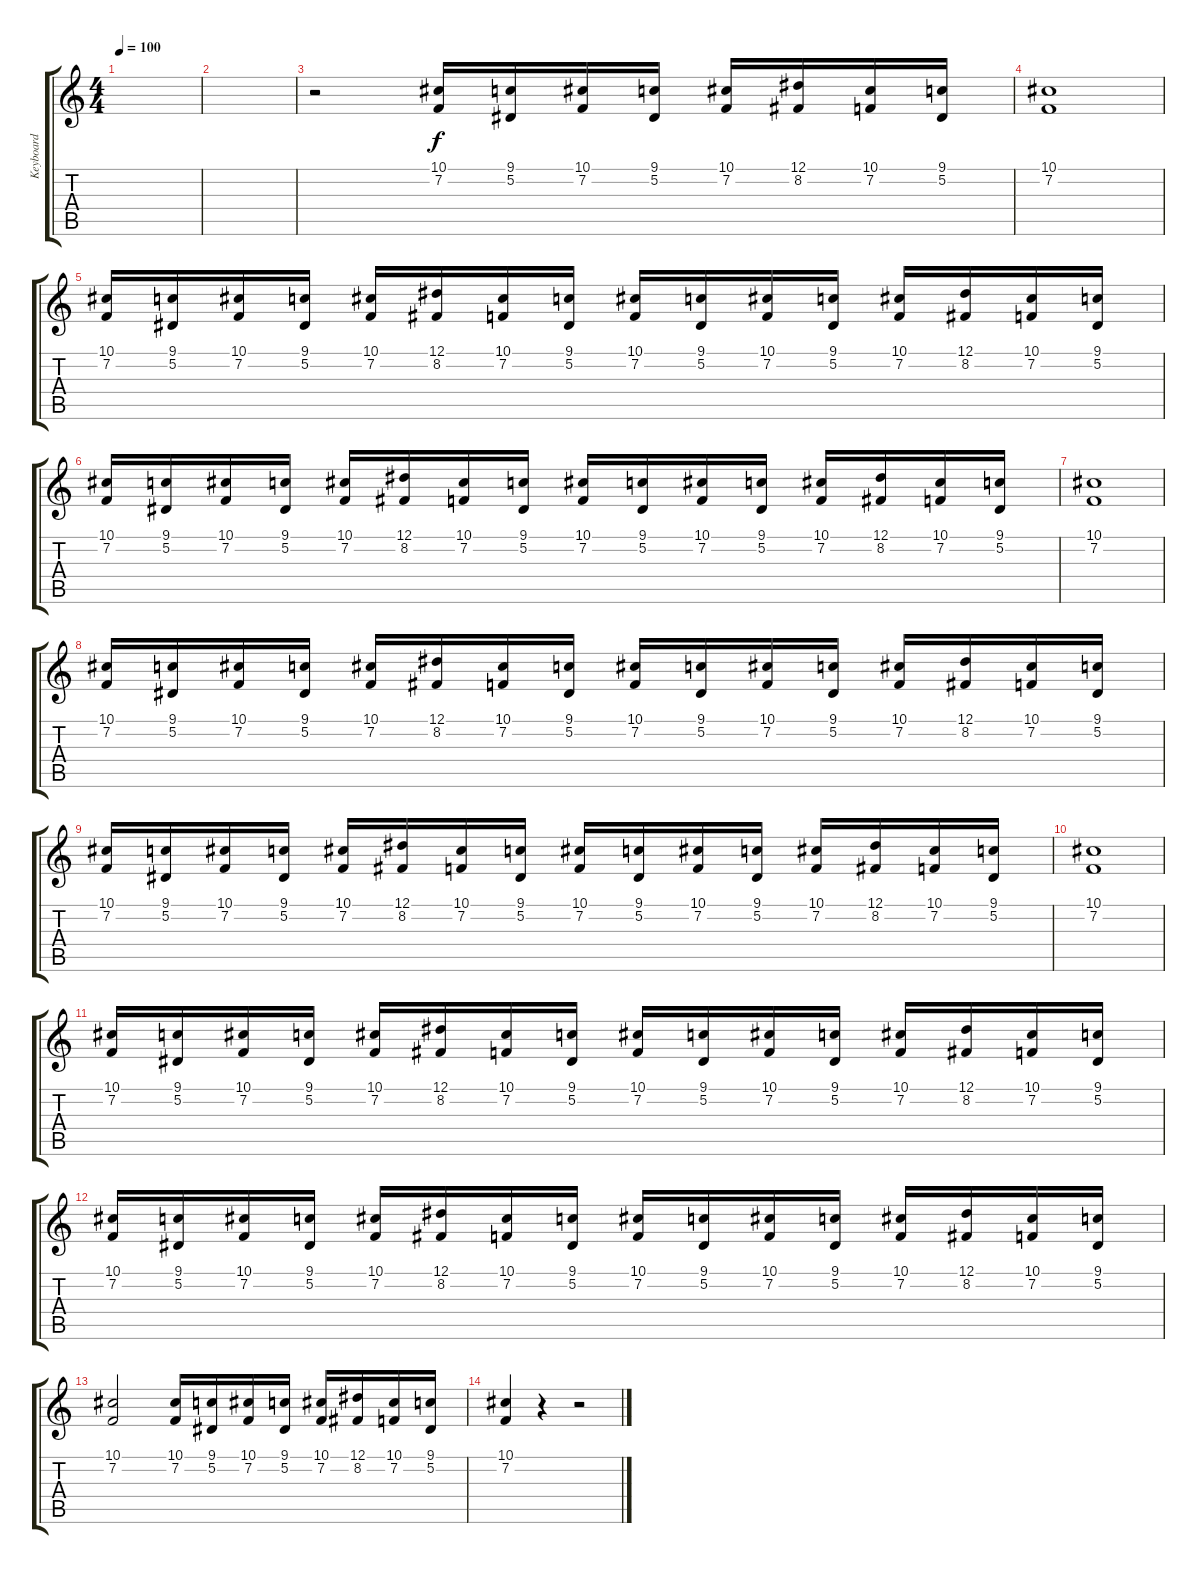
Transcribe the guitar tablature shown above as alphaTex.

\track ("Keyboard" "Keyboard") {instrument koto}
\staff {score tabs}
\tuning (Eb4 Bb3 Gb3 Db3 Ab2 Eb2) {hide}
\ts (4 4)
\tempo 100
\clef g2
\ks c
|
|
r.2 (10.1 7.2).16 (9.1 5.2).16 (10.1 7.2).16 (9.1 5.2).16 (10.1 7.2).16 (12.1 8.2).16 (10.1 7.2).16 (9.1 5.2).16 |
(10.1 7.2).1 |
(10.1 7.2).16 (9.1 5.2).16 (10.1 7.2).16 (9.1 5.2).16 (10.1 7.2).16 (12.1 8.2).16 (10.1 7.2).16 (9.1 5.2).16 (10.1 7.2).16 (9.1 5.2).16 (10.1 7.2).16 (9.1 5.2).16 (10.1 7.2).16 (12.1 8.2).16 (10.1 7.2).16 (9.1 5.2).16 |
(10.1 7.2).16 (9.1 5.2).16 (10.1 7.2).16 (9.1 5.2).16 (10.1 7.2).16 (12.1 8.2).16 (10.1 7.2).16 (9.1 5.2).16 (10.1 7.2).16 (9.1 5.2).16 (10.1 7.2).16 (9.1 5.2).16 (10.1 7.2).16 (12.1 8.2).16 (10.1 7.2).16 (9.1 5.2).16 |
(10.1 7.2).1 |
(10.1 7.2).16 (9.1 5.2).16 (10.1 7.2).16 (9.1 5.2).16 (10.1 7.2).16 (12.1 8.2).16 (10.1 7.2).16 (9.1 5.2).16 (10.1 7.2).16 (9.1 5.2).16 (10.1 7.2).16 (9.1 5.2).16 (10.1 7.2).16 (12.1 8.2).16 (10.1 7.2).16 (9.1 5.2).16 |
(10.1 7.2).16 (9.1 5.2).16 (10.1 7.2).16 (9.1 5.2).16 (10.1 7.2).16 (12.1 8.2).16 (10.1 7.2).16 (9.1 5.2).16 (10.1 7.2).16 (9.1 5.2).16 (10.1 7.2).16 (9.1 5.2).16 (10.1 7.2).16 (12.1 8.2).16 (10.1 7.2).16 (9.1 5.2).16 |
(10.1 7.2).1 |
(10.1 7.2).16 (9.1 5.2).16 (10.1 7.2).16 (9.1 5.2).16 (10.1 7.2).16 (12.1 8.2).16 (10.1 7.2).16 (9.1 5.2).16 (10.1 7.2).16 (9.1 5.2).16 (10.1 7.2).16 (9.1 5.2).16 (10.1 7.2).16 (12.1 8.2).16 (10.1 7.2).16 (9.1 5.2).16 |
(10.1 7.2).16 (9.1 5.2).16 (10.1 7.2).16 (9.1 5.2).16 (10.1 7.2).16 (12.1 8.2).16 (10.1 7.2).16 (9.1 5.2).16 (10.1 7.2).16 (9.1 5.2).16 (10.1 7.2).16 (9.1 5.2).16 (10.1 7.2).16 (12.1 8.2).16 (10.1 7.2).16 (9.1 5.2).16 |
(10.1 7.2).2 (10.1 7.2).16 (9.1 5.2).16 (10.1 7.2).16 (9.1 5.2).16 (10.1 7.2).16 (12.1 8.2).16 (10.1 7.2).16 (9.1 5.2).16 |
(10.1 7.2).4 r.4 r.2
